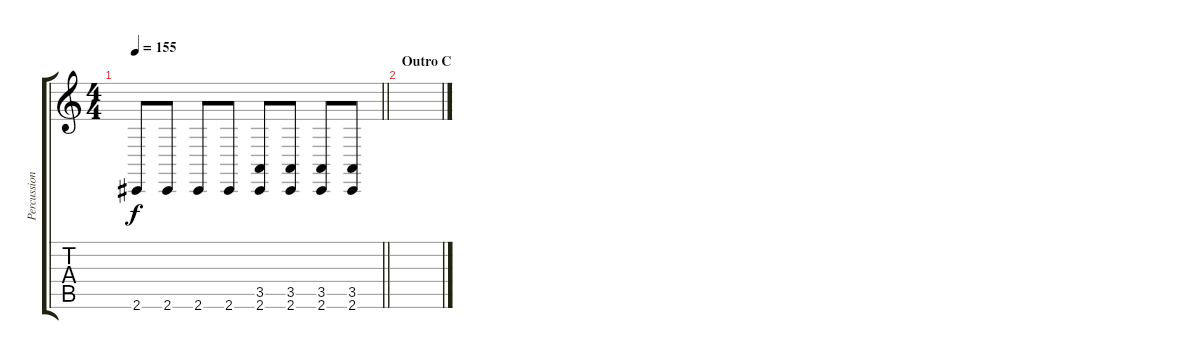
\track ("Percussion" "Percussion") {instrument timpani}
\staff {score tabs}
\tuning (Db4 Ab3 E3 B2 Gb2 B1) {hide}
\ts (4 4)
\tempo 155
\clef g2
\barLineRight lightlight
\ks c
2.6.8{dy f} 2.6.8 2.6.8 2.6.8 (3.5 2.6).8 (3.5 2.6).8 (3.5 2.6).8 (3.5 2.6).8 |
\section ("" "Outro C")
